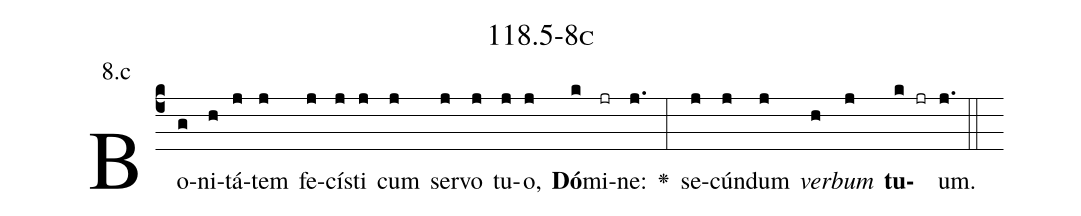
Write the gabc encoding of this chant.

name: 118.5-8c;
annotation: 8.c;
%%
(c4)Bo(g)ni(h)tá(j)tem(j) fe(j)cís(j)ti(j) cum(j) ser(j)vo(j) tu(j)o,(j) <b>Dó</b>(k)mi(jr)ne:(j.) <v>\greheightstar</v>(:) se(j)cún(j)dum(j) <i>ver</i>(h)<i>bum</i>(j) <b>tu</b>(k jr)um.(j.) (::)


%E(j) u(j) o(h) u(j) a(k) e.(j.) (::)
